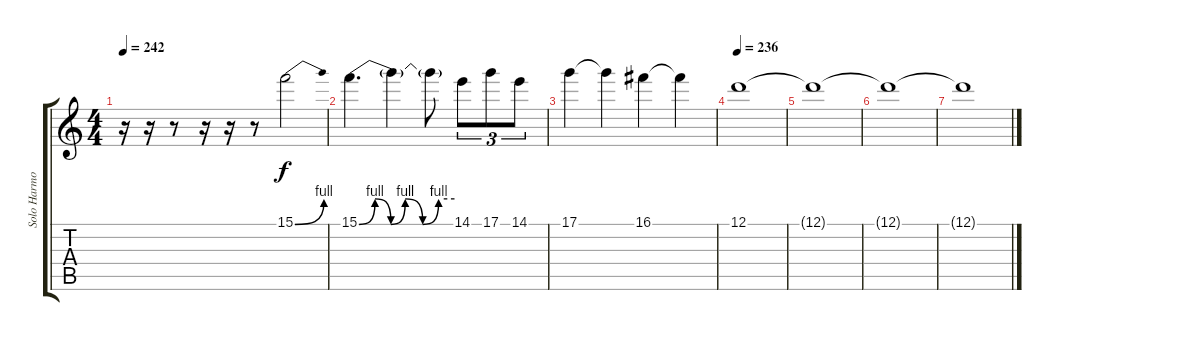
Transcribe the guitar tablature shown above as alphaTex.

\track ("Solo Harmony" "Solo Harmo") {instrument distortionguitar}
\staff {score tabs}
\tuning (D4 A3 F3 C3 G2 C2) {hide}
\ts (4 4)
\tempo 242
\clef g2
\ks c
r.16{dy f} r.16 r.8 r.16 r.16 r.8 15.1{be (bend 0 0 60 4)}.2 |
15.1{be (custom 0 0 10 4 20 0 29 4 40 0 50 4 60 4)}.4{d} 15.1{t}.4 15.1{t}.8 14.1.8{tu (3 2)} 17.1.8{tu (3 2)} 14.1.8{tu (3 2)} |
17.1.4 17.1{t}.4 16.1.4 16.1{t}.4 |
\tempo 236
12.1.1 |
12.1{t}.1 |
12.1{t}.1 |
12.1{t}.1
